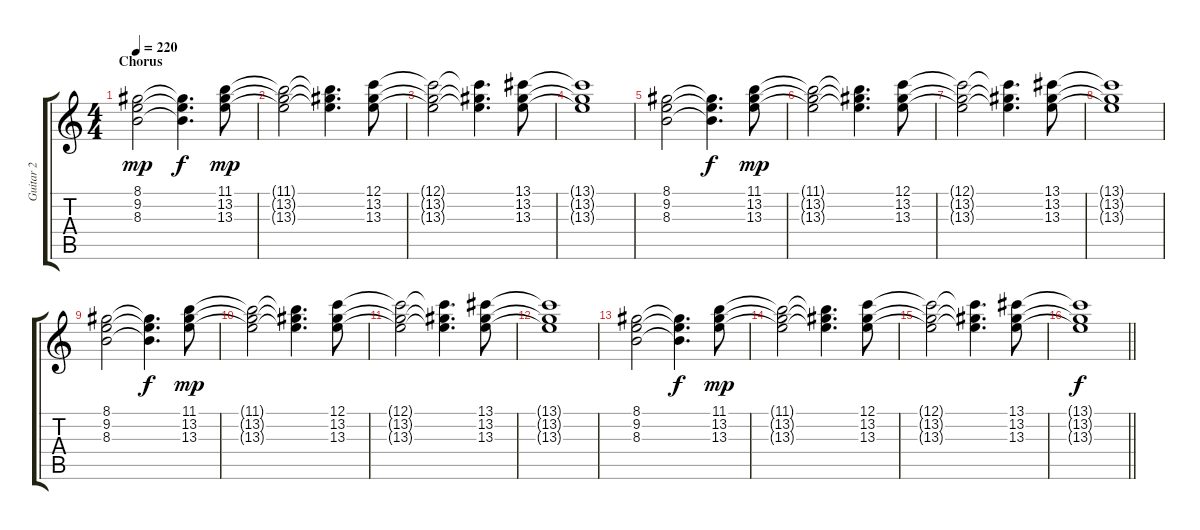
\track ("Guitar 2" "Guitar 2") {instrument overdrivenguitar}
\staff {score tabs}
\tuning (C4 G3 Eb3 Bb2 F2 C2) {hide}
\ts (4 4)
\section ("" "Chorus")
\tempo 220
\clef g2
\ks c
(8.1 9.2 8.3).2{dy mp} (8.1{t} 9.2{t} 8.3{t}).4{d dy f} (11.1 13.2 13.3).8{dy mp} |
(11.1{t} 13.2{t} 13.3{t}).2 (11.1{t} 13.2{t} 13.3{t}).4{d} (12.1 13.2 13.3).8 |
(12.1{t} 13.2{t} 13.3{t}).2 (12.1{t} 13.2{t} 13.3{t}).4{d} (13.1 13.2 13.3).8 |
(13.1{t} 13.2{t} 13.3{t}).1 |
(8.1 9.2 8.3).2 (8.1{t} 9.2{t} 8.3{t}).4{d dy f} (11.1 13.2 13.3).8{dy mp} |
(11.1{t} 13.2{t} 13.3{t}).2 (11.1{t} 13.2{t} 13.3{t}).4{d} (12.1 13.2 13.3).8 |
(12.1{t} 13.2{t} 13.3{t}).2 (12.1{t} 13.2{t} 13.3{t}).4{d} (13.1 13.2 13.3).8 |
(13.1{t} 13.2{t} 13.3{t}).1 |
(8.1 9.2 8.3).2 (8.1{t} 9.2{t} 8.3{t}).4{d dy f} (11.1 13.2 13.3).8{dy mp} |
(11.1{t} 13.2{t} 13.3{t}).2 (11.1{t} 13.2{t} 13.3{t}).4{d} (12.1 13.2 13.3).8 |
(12.1{t} 13.2{t} 13.3{t}).2 (12.1{t} 13.2{t} 13.3{t}).4{d} (13.1 13.2 13.3).8 |
(13.1{t} 13.2{t} 13.3{t}).1 |
(8.1 9.2 8.3).2 (8.1{t} 9.2{t} 8.3{t}).4{d dy f} (11.1 13.2 13.3).8{dy mp} |
(11.1{t} 13.2{t} 13.3{t}).2 (11.1{t} 13.2{t} 13.3{t}).4{d} (12.1 13.2 13.3).8 |
(12.1{t} 13.2{t} 13.3{t}).2 (12.1{t} 13.2{t} 13.3{t}).4{d} (13.1 13.2 13.3).8 |
\barLineRight lightlight
(13.1{t} 13.2{t} 13.3{t}).1{dy f}
